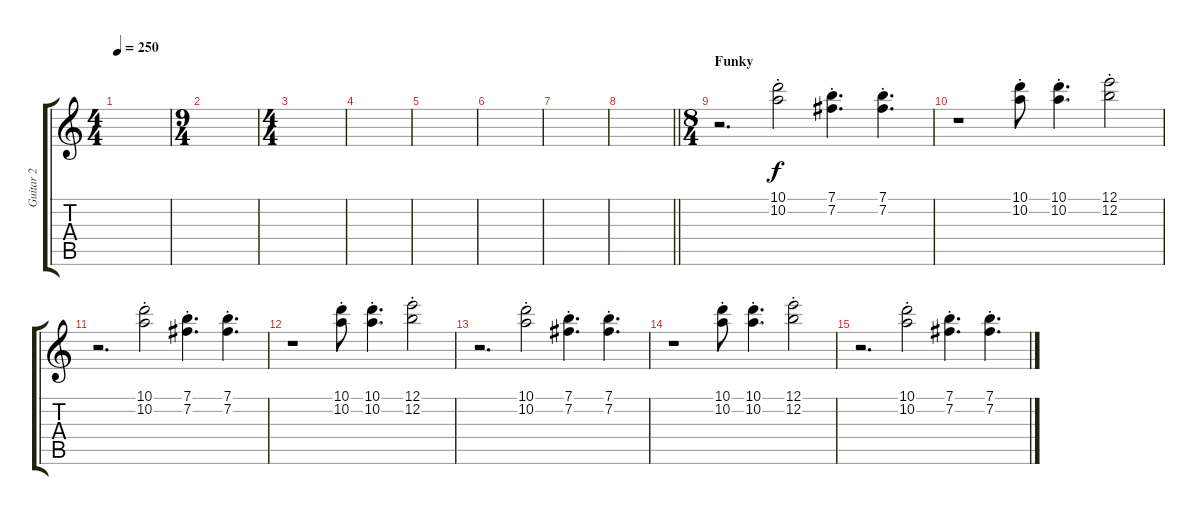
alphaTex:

\track ("Guitar 2" "Guitar 2") {instrument overdrivenguitar}
\staff {score tabs}
\tuning (E4 B3 G3 D3 A2 E2) {hide}
\ts (4 4)
\tempo 250
\clef g2
\ks c
|
\ts (9 4)
|
\ts (4 4)
|
|
|
|
|
\barLineRight lightlight
|
\ts (8 4)
\section ("" "Funky")
r.2{d} (10.1{st} 10.2{st}).2 (7.1{st} 7.2{st}).4{d} (7.1{st} 7.2{st}).4{d} |
r.1 (10.1{st} 10.2{st}).8 (10.1{st} 10.2{st}).4{d} (12.1{st} 12.2{st}).2 |
r.2{d} (10.1{st} 10.2{st}).2 (7.1{st} 7.2{st}).4{d} (7.1{st} 7.2{st}).4{d} |
r.1 (10.1{st} 10.2{st}).8 (10.1{st} 10.2{st}).4{d} (12.1{st} 12.2{st}).2 |
r.2{d} (10.1{st} 10.2{st}).2 (7.1{st} 7.2{st}).4{d} (7.1{st} 7.2{st}).4{d} |
r.1 (10.1{st} 10.2{st}).8 (10.1{st} 10.2{st}).4{d} (12.1{st} 12.2{st}).2 |
r.2{d} (10.1{st} 10.2{st}).2 (7.1{st} 7.2{st}).4{d} (7.1{st} 7.2{st}).4{d}
